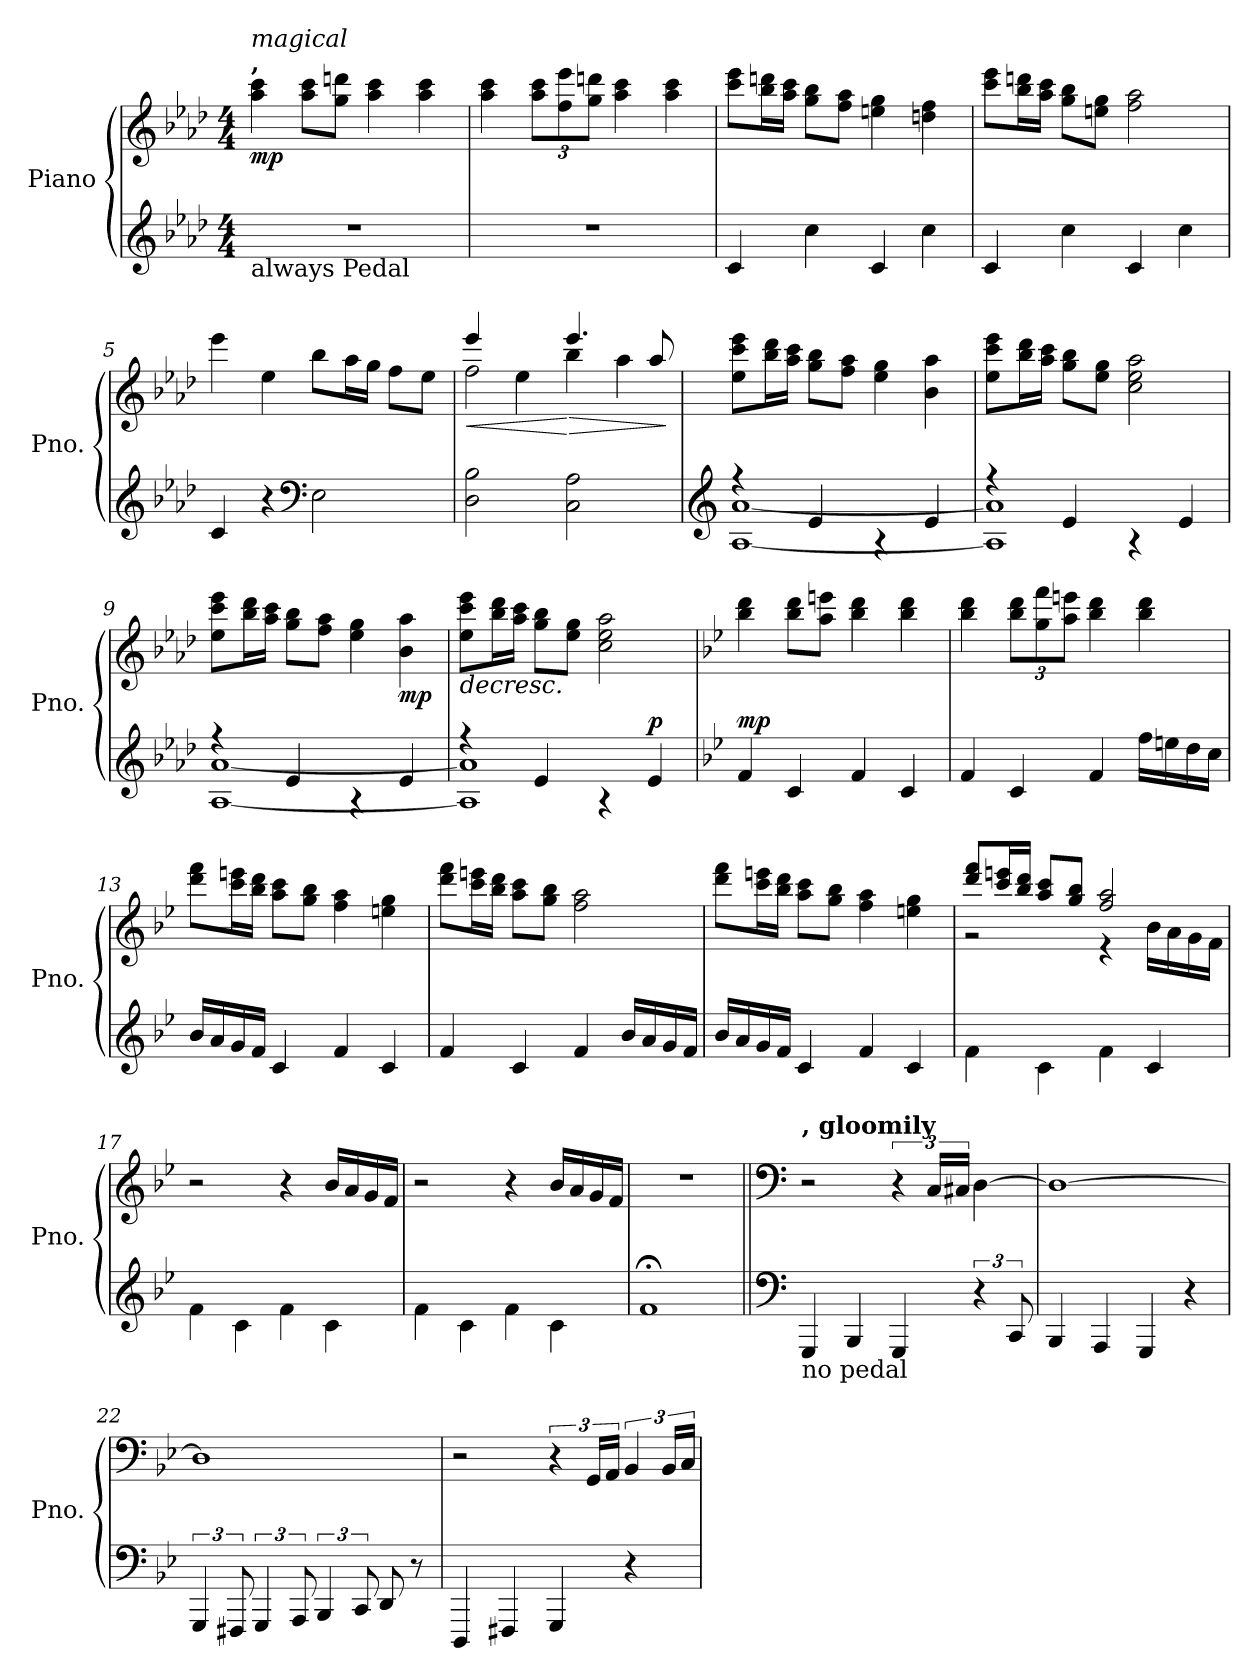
**kern	**kern	**dynam
*part1	*part1	*part1
*staff2	*staff1	*staff1/2
*I"Piano	*	*
*I'Pno.	*	*
*clefG2	*clefG2	*
*k[b-e-a-d-]	*k[b-e-a-d-]	*
*M4/4	*M4/4	*
*MM76	*MM76	*
=1	=1	=1
!	!LO:TX:a:B:t=,	!
!	!LO:TX:a:i:t=magical	!
!LO:TX:b:t=always Pedal	!	!
!	!	!LO:DY:b
1r	4aa-\ 4ccc\	mp
.	8aa-\ 8ccc\L	.
.	8gg\ 8dddn\J	.
.	4aa-\ 4ccc\	.
.	4aa-\ 4ccc\	.
=2	=2	=2
1r	4aa-\ 4ccc\	.
*	*Xbrackettup	*
.	12aa-\ 12ccc\L	.
.	12ff\ 12eee-\	.
.	12gg\ 12dddn\J	.
.	4aa-\ 4ccc\	.
.	4aa-\ 4ccc\	.
=3	=3	=3
4c/	8ccc\ 8eee-\L	.
.	16bb-\ 16dddn\L	.
.	16aa-\ 16ccc\JJ	.
4cc\	8gg\ 8bb-\L	.
.	8ff\ 8aa-\J	.
4c/	4een\ 4gg\	.
4cc\	4ddn\ 4ff\	.
=4	=4	=4
4c/	8ccc\ 8eee-\L	.
.	16bb-\ 16dddn\L	.
.	16aa-\ 16ccc\JJ	.
4cc\	8gg\ 8bb-\L	.
.	8een\ 8gg\J	.
4c/	2ff\ 2aa-\	.
4cc\	.	.
!!LO:LB:g=z
=5	=5	=5
4c/	4eee-\	.
4r	4ee-\	.
*clefF4	*	*
2E-\	8bb-\L	.
.	16aa-\L	.
.	16gg\JJ	.
.	8ff\L	.
.	8ee-\J	.
=6	=6	=6
!	!	!LO:HP:b
*	*^	*
2D-\ 2B-\	4eee-/	2ff\	<
.	4ee-\	.	.
!	!	!	!LO:HP:n=1:b
2C\ 2A-\	4.eee-/	4bb-\	[ >
.	.	4aa-\	.
.	8aa-/	.	.
*	*v	*v	*
.	.	]
=7	=7	=7
*clefG2	*	*
*^	*	*
4r	[1A- [1a-	8ee-\ 8ccc\ 8eee-\L	.
.	.	16bb-\ 16ddd-\L	.
.	.	16aa-\ 16ccc\JJ	.
4e-/	.	8gg\ 8bb-\L	.
.	.	8ff\ 8aa-\J	.
4rA	.	4ee-\ 4gg\	.
4e-/	.	4b-\ 4aa-\	.
=8	=8	=8	=8
4r	1A-] 1a-]	8ee-\ 8ccc\ 8eee-\L	.
.	.	16bb-\ 16ddd-\L	.
.	.	16aa-\ 16ccc\JJ	.
4e-/	.	8gg\ 8bb-\L	.
.	.	8ee-\ 8gg\J	.
4rA	.	2cc\ 2ee-\ 2aa-\	.
4e-/	.	.	.
!!LO:LB:g=z
=9	=9	=9	=9
4r	[1A- [1a-	8ee-\ 8ccc\ 8eee-\L	.
.	.	16bb-\ 16ddd-\L	.
.	.	16aa-\ 16ccc\JJ	.
4e-/	.	8gg\ 8bb-\L	.
.	.	8ff\ 8aa-\J	.
4rA	.	4ee-\ 4gg\	.
!	!	!	!LO:DY:b
4e-/	.	4b-\ 4aa-\	mp
=10	=10	=10	=10
!	!	!	!LO:HP:b
4r	1A-] 1a-]	8ee-\ 8ccc\ 8eee-\L	>
.	.	16bb-\ 16ddd-\L	.
.	.	16aa-\ 16ccc\JJ	.
4e-/	.	8gg\ 8bb-\L	.
.	.	8ee-\ 8gg\J	.
4rA	.	2cc\ 2ee-\ 2aa-\	.
!	!	!	!LO:DY:a=2
4e-/	.	.	p
*v	*v	*	*
.	.	]
=11	=11	=11
*k[b-e-]	*k[b-e-]	*
!	!	!LO:DY:a=2
4f/	4bb-\ 4ddd\	mp
4c/	8bb-\ 8ddd\L	.
.	8aa\ 8eeen\J	.
4f/	4bb-\ 4ddd\	.
4c/	4bb-\ 4ddd\	.
=12	=12	=12
4f/	4bb-\ 4ddd\	.
4c/	12bb-\ 12ddd\L	.
.	12gg\ 12fff\	.
.	12aa\ 12eeen\J	.
4f/	4bb-\ 4ddd\	.
16ff\LL	4bb-\ 4ddd\	.
16een\	.	.
16dd\	.	.
16cc\JJ	.	.
!!LO:LB:g=z
=13	=13	=13
16b-/LL	8ddd\ 8fff\L	.
16a/	.	.
16g/	16ccc\ 16eeen\L	.
16f/JJ	16bb-\ 16ddd\JJ	.
4c/	8aa\ 8ccc\L	.
.	8gg\ 8bb-\J	.
4f/	4ff\ 4aa\	.
4c/	4een\ 4gg\	.
=14	=14	=14
4f/	8ddd\ 8fff\L	.
.	16ccc\ 16eeen\L	.
.	16bb-\ 16ddd\JJ	.
4c/	8aa\ 8ccc\L	.
.	8gg\ 8bb-\J	.
4f/	2ff\ 2aa\	.
16b-/LL	.	.
16a/	.	.
16g/	.	.
16f/JJ	.	.
=15	=15	=15
16b-/LL	8ddd\ 8fff\L	.
16a/	.	.
16g/	16ccc\ 16eeen\L	.
16f/JJ	16bb-\ 16ddd\JJ	.
4c/	8aa\ 8ccc\L	.
.	8gg\ 8bb-\J	.
4f/	4ff\ 4aa\	.
4c/	4een\ 4gg\	.
=16	=16	=16
*	*^	*
4f\	8ddd/ 8fff/L	2r	.
.	16ccc/ 16eeen/L	.	.
.	16bb-/ 16ddd/JJ	.	.
4c\	8aa/ 8ccc/L	.	.
.	8gg/ 8bb-/J	.	.
4f\	2ff/ 2aa/	4r	.
4c/	.	16b-\LL	.
.	.	16a\	.
.	.	16g\	.
.	.	16f\JJ	.
*	*v	*v	*
!!LO:LB:g=z
=17	=17	=17
4f\	2r	.
4c\	.	.
4f\	4r	.
4c\	16b-/LL	.
.	16a/	.
.	16g/	.
.	16f/JJ	.
=18	=18	=18
4f\	2r	.
4c\	.	.
4f\	4r	.
4c\	16b-/LL	.
.	16a/	.
.	16g/	.
.	16f/JJ	.
=19	=19	=19
1f;<	1r	.
!!LO:PB:g=z
=20||	=20||	=20||
*clefF4	*clefF4	*
*	*MM84	*
!	!LO:TX:a:B:t=, gloomily	!
!LO:TX:b:t=no pedal	!	!
!	!	!LO:DY:b=2
!	!	!LO:DY:n=1:b
4GGG/	2r	mp p
4BBB-/	.	.
*	*brackettup	*
4GGG/	6r	.
.	24C/LL	.
.	24C#X/JJ	.
6r	[4D\	.
12CC/	.	.
=21	=21	=21
4BBB-/	1D_	.
4AAA/	.	.
4GGG/	.	.
4r	.	.
=22	=22	=22
6GGG/	1D]	.
12FFF#X/	.	.
6GGG/	.	.
12AAA/	.	.
6BBB-/	.	.
12CC/	.	.
8DD/	.	.
8r	.	.
=23	=23	=23
4DDD/	2r	.
4FFF#X/	.	.
4GGG/	6r	.
.	24GG/LL	.
.	24AA/JJ	.
4r	6BB-/	.
.	24BB-/LL	.
.	24C/JJ	.
=	=	=
*-	*-	*-
